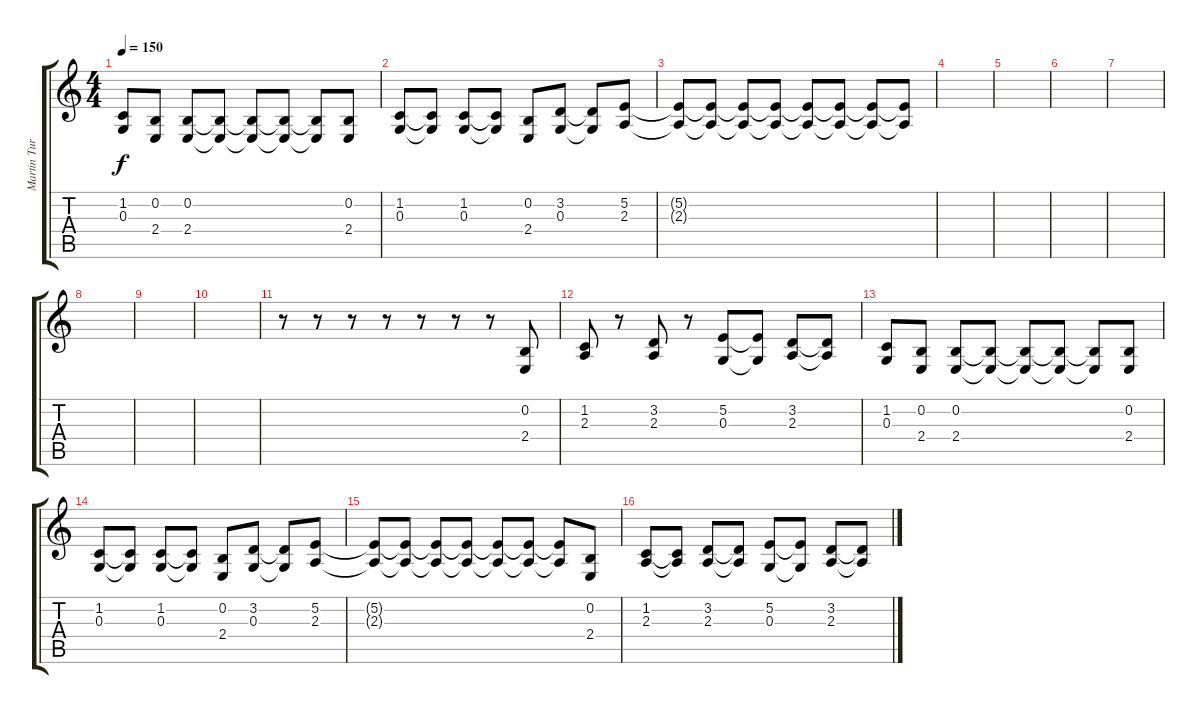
\track ("Martin Turner (harmony vocals)" "Martin Tur") {instrument oboe}
\staff {score tabs}
\tuning (E4 B3 G3 D3 A2 E2) {hide}
\ts (4 4)
\tempo 150
\clef g2
\ks c
(1.2 0.3).8{dy f} (0.2 2.4).8 (0.2 2.4).8 (0.2{t} 2.4{t}).8 (0.2{t} 2.4{t}).8 (0.2{t} 2.4{t}).8 (0.2{t} 2.4{t}).8 (0.2 2.4).8 |
(1.2 0.3).8 (1.2{t} 0.3{t}).8 (1.2 0.3).8 (1.2{t} 0.3{t}).8 (0.2 2.4).8 (3.2 0.3).8 (3.2{t} 0.3{t}).8 (5.2 2.3).8 |
(5.2{t} 2.3{t}).8 (5.2{t} 2.3{t}).8 (5.2{t} 2.3{t}).8 (5.2{t} 2.3{t}).8 (5.2{t} 2.3{t}).8 (5.2{t} 2.3{t}).8 (5.2{t} 2.3{t}).8 (5.2{t} 2.3{t}).8 |
|
|
|
|
|
|
|
r.8{instrument violin} r.8 r.8 r.8 r.8 r.8 r.8 (0.2 2.4).8 |
(1.2 2.3).8 r.8 (3.2 2.3).8 r.8 (5.2 0.3).8 (5.2{t} 0.3{t}).8 (3.2 2.3).8 (3.2{t} 2.3{t}).8 |
(1.2 0.3).8 (0.2 2.4).8 (0.2 2.4).8 (0.2{t} 2.4{t}).8 (0.2{t} 2.4{t}).8 (0.2{t} 2.4{t}).8 (0.2{t} 2.4{t}).8 (0.2 2.4).8 |
(1.2 0.3).8 (1.2{t} 0.3{t}).8 (1.2 0.3).8 (1.2{t} 0.3{t}).8 (0.2 2.4).8 (3.2 0.3).8 (3.2{t} 0.3{t}).8 (5.2 2.3).8 |
(5.2{t} 2.3{t}).8 (5.2{t} 2.3{t}).8 (5.2{t} 2.3{t}).8 (5.2{t} 2.3{t}).8 (5.2{t} 2.3{t}).8 (5.2{t} 2.3{t}).8 (5.2{t} 2.3{t}).8 (0.2 2.4).8 |
(1.2 2.3).8 (1.2{t} 2.3{t}).8 (3.2 2.3).8 (3.2{t} 2.3{t}).8 (5.2 0.3).8 (5.2{t} 0.3{t}).8 (3.2 2.3).8 (3.2{t} 2.3{t}).8
